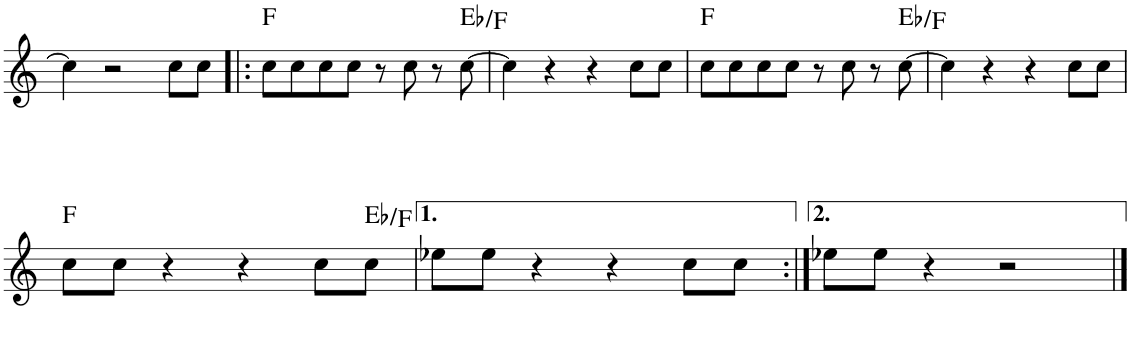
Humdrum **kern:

**kern	**harte
*part1	*part1
*staff1	*
*I"Piano	*
*I'Pno.	*
!!LO:PB:g=z
*clefG2	*
*k[]	*
*M4/4	*
=103	=103
4cc\]	.
2r	.
8cc\L	.
8cc\J	.
=104!|:	=104!|:
8cc\L	F:maj
8cc\	.
8cc\	.
8cc\J	.
8r	.
8cc\	.
8r	.
[8cc\	Eb:maj/2
=105	=105
4cc\]	.
4r	.
4r	.
8cc\L	.
8cc\J	.
=106	=106
8cc\L	F:maj
8cc\	.
8cc\	.
8cc\J	.
8r	.
8cc\	.
8r	.
[8cc\	Eb:maj/2
=107	=107
4cc\]	.
4r	.
4r	.
8cc\L	.
8cc\J	.
!!LO:LB:g=z
=108	=108
8cc\L	F:maj
8cc\J	.
4r	.
4r	.
8cc\L	.
8cc\J	Eb:maj/2
=109	=109
8ee-X\L	.
8ee-\J	.
4r	.
4r	.
8cc\L	.
8cc\J	.
=110:|!	=110:|!
8ee-X\L	.
8ee-\J	.
4r	.
2r	.
==	==
*-	*-
